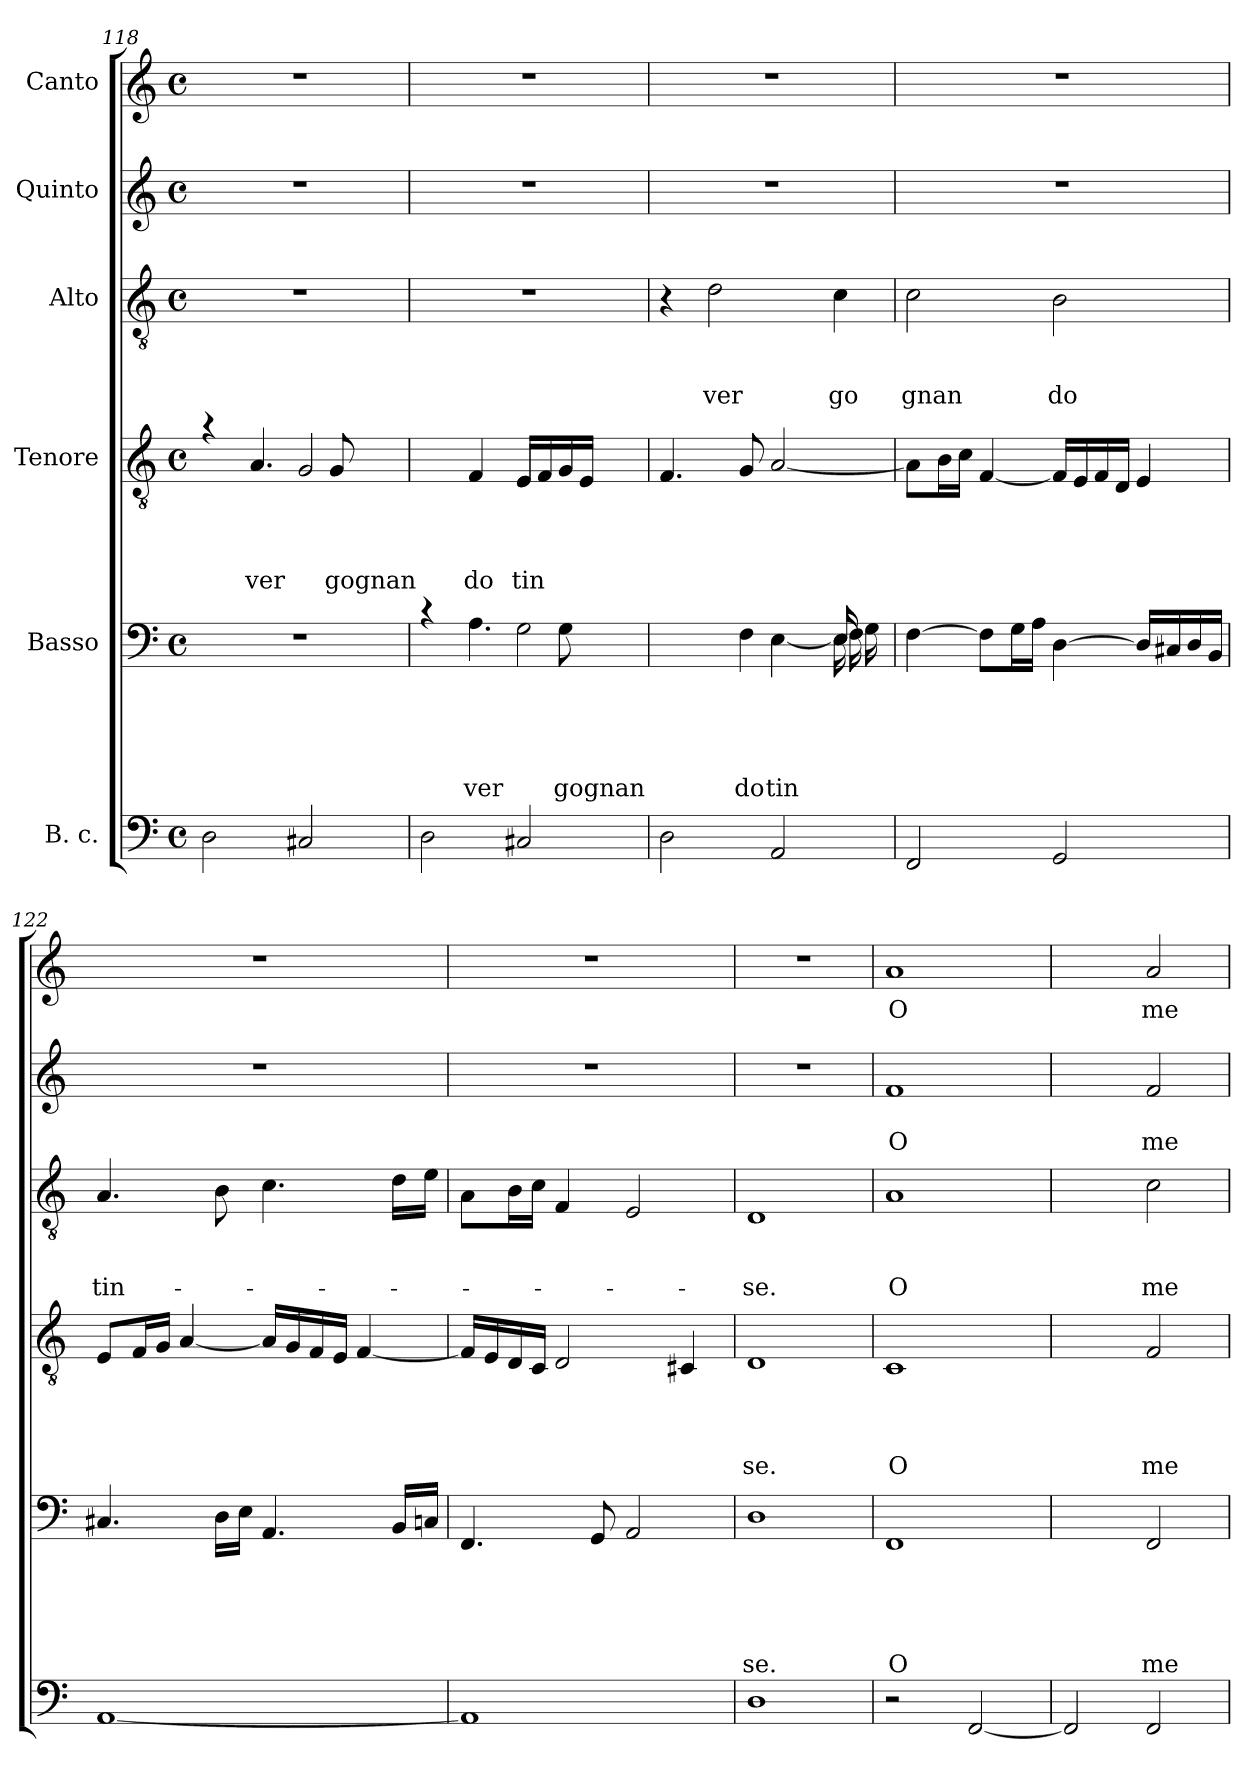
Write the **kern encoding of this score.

**kern	**kern	**text	**text	**text	**text	**text	**kern	**text	**text	**text	**text	**kern	**text	**text	**text	**kern	**text	**text	**kern	**text
*part6	*part5	*part5	*part5	*part5	*part5	*part5	*part4	*part4	*part4	*part4	*part4	*part3	*part3	*part3	*part3	*part2	*part2	*part2	*part1	*part1
*staff6	*staff5	*staff5	*staff5	*staff5	*staff5	*staff5	*staff4	*staff4	*staff4	*staff4	*staff4	*staff3	*staff3	*staff3	*staff3	*staff2	*staff2	*staff2	*staff1	*staff1
*I"B. c.	*I"Basso	*	*	*	*	*	*I"Tenore	*	*	*	*	*I"Alto	*	*	*	*I"Quinto	*	*	*I"Canto	*
*clefF4	*clefF4	*	*	*	*	*	*clefGv2	*	*	*	*	*clefGv2	*	*	*	*clefG2	*	*	*clefG2	*
*k[]	*k[]	*	*	*	*	*	*k[]	*	*	*	*	*k[]	*	*	*	*k[]	*	*	*k[]	*
*C:	*C:	*	*	*	*	*	*C:	*	*	*	*	*C:	*	*	*	*C:	*	*	*C:	*
*M4/4	*M4/4	*	*	*	*	*	*M4/4	*	*	*	*	*M4/4	*	*	*	*M4/4	*	*	*M4/4	*
*met(c)	*met(c)	*	*	*	*	*	*met(c)	*	*	*	*	*met(c)	*	*	*	*met(c)	*	*	*met(c)	*
=118	=118	=118	=118	=118	=118	=118	=118	=118	=118	=118	=118	=118	=118	=118	=118	=118	=118	=118	=118	=118
*	*	*	*	*	*	*	*^	*	*	*	*	*	*	*	*	*	*	*	*	*
2D\	1r	.	.	.	.	.	4ra	2ryy	.	.	.	.	1r	.	.	.	1r	.	.	1r	.
!	!	!	!	!	!	!	!	!	!	!	!	!LO:LY:b	!	!	!	!	!	!	!	!	!
.	.	.	.	.	.	.	4.A/	.	.	.	.	ver	.	.	.	.	.	.	.	.	.
2C#X/	.	.	.	.	.	.	.	2G/	.	.	.	.	.	.	.	.	.	.	.	.	.
!	!	!	!	!	!	!	!	!	!	!	!	!LO:LY:b	!	!	!	!	!	!	!	!	!
.	.	.	.	.	.	.	8G/	.	.	.	.	gognan	.	.	.	.	.	.	.	.	.
.	.	.	.	.	.	.	4ryy	.	.	.	.	.	.	.	.	.	.	.	.	.	.
=119	=119	=119	=119	=119	=119	=119	=119	=119	=119	=119	=119	=119	=119	=119	=119	=119	=119	=119	=119	=119	=119
*	*^	*	*	*	*	*	*	*	*	*	*	*	*	*	*	*	*	*	*	*	*
2D\	4rc	2ryy	.	.	.	.	.	4ryy	2ryy	.	.	.	.	1r	.	.	.	1r	.	.	1r	.
!	!	!	!	!	!	!	!LO:LY:b	!	!	!	!	!	!LO:LY:b	!	!	!	!	!	!	!	!	!
.	4.A\	.	.	.	.	.	ver	4F/	.	.	.	.	do	.	.	.	.	.	.	.	.	.
!	!	!	!	!	!	!	!	!	!	!	!	!	!LO:LY:b	!	!	!	!	!	!	!	!	!
2C#X/	.	2G\	.	.	.	.	.	(<4E/	16E/LL)	.	.	.	tin	.	.	.	.	.	.	.	.	.
.	.	.	.	.	.	.	.	.	16F/	.	.	.	.	.	.	.	.	.	.	.	.	.
!	!	!	!	!	!	!	!LO:LY:b	!	!	!	!	!	!	!	!	!	!	!	!	!	!	!
.	8G\	.	.	.	.	.	gognan	.	16G/	.	.	.	.	.	.	.	.	.	.	.	.	.
.	.	.	.	.	.	.	.	.	16E/JJ	.	.	.	.	.	.	.	.	.	.	.	.	.
.	4ryy	.	.	.	.	.	.	4ryy	4ryy	.	.	.	.	.	.	.	.	.	.	.	.	.
*	*	*	*	*	*	*	*	*v	*v	*	*	*	*	*	*	*	*	*	*	*	*	*
=120	=120	=120	=120	=120	=120	=120	=120	=120	=120	=120	=120	=120	=120	=120	=120	=120	=120	=120	=120	=120	=120
*	*^	*^	*	*	*	*	*	*	*	*	*	*	*	*	*	*	*	*	*	*	*
2D\	4.ryy	2ryy	2.ryy	2.ryy	.	.	.	.	.	4.F/	.	.	.	.	4r	.	.	.	1r	.	.	1r	.
!	!	!	!	!	!	!	!	!	!	!	!	!	!	!	!	!	!	!LO:LY:b	!	!	!	!	!
.	.	.	.	.	.	.	.	.	.	.	.	.	.	.	2d\	.	.	ver	.	.	.	.	.
!	!	!	!	!	!	!	!	!	!LO:LY:b	!	!	!	!	!	!	!	!	!	!	!	!	!	!
.	4F\	.	.	.	.	.	.	.	do	8G/	.	.	.	.	.	.	.	.	.	.	.	.	.
!	!	!	!	!	!	!	!	!	!LO:LY:b	!	!	!	!	!	!	!	!	!	!	!	!	!	!
2AA/	.	[>4E\	.	.	.	.	.	.	tin	[<2A/	.	.	.	.	.	.	.	.	.	.	.	.	.
.	8ryy	.	.	.	.	.	.	.	.	.	.	.	.	.	.	.	.	.	.	.	.	.	.
!	!	!	!	!	!	!	!	!	!	!	!	!	!	!	!	!	!	!LO:LY:b	!	!	!	!	!
.	16E/	16E\]	16F\	16G\	.	.	.	.	.	.	.	.	.	.	4c\	.	.	go	.	.	.	.	.
.	8.ryy	8.ryy	8.ryy	8.ryy	.	.	.	.	.	.	.	.	.	.	.	.	.	.	.	.	.	.	.
=121	=121	=121	=121	=121	=121	=121	=121	=121	=121	=121	=121	=121	=121	=121	=121	=121	=121	=121	=121	=121	=121	=121	=121
!	!	!	!	!	!	!	!	!	!	!	!	!	!	!	!	!	!	!LO:LY:b	!	!	!	!	!
*	*v	*v	*v	*v	*	*	*	*	*	*	*	*	*	*	*	*	*	*	*	*	*	*	*
2FF/	[>4F\	.	.	.	.	.	8A\L]	.	.	.	.	2c\	.	.	gnan	1r	.	.	1r	.
.	.	.	.	.	.	.	16B\L	.	.	.	.	.	.	.	.	.	.	.	.	.
.	.	.	.	.	.	.	16c\JJ	.	.	.	.	.	.	.	.	.	.	.	.	.
.	8F\L]	.	.	.	.	.	[<4F/	.	.	.	.	.	.	.	.	.	.	.	.	.
.	16G\L	.	.	.	.	.	.	.	.	.	.	.	.	.	.	.	.	.	.	.
.	16A\JJ	.	.	.	.	.	.	.	.	.	.	.	.	.	.	.	.	.	.	.
!	!	!	!	!	!	!	!	!	!	!	!	!	!	!	!LO:LY:b	!	!	!	!	!
2GG/	[>4D\	.	.	.	.	.	16F/LL]	.	.	.	.	2B\	.	.	do	.	.	.	.	.
.	.	.	.	.	.	.	16E/	.	.	.	.	.	.	.	.	.	.	.	.	.
.	.	.	.	.	.	.	16F/	.	.	.	.	.	.	.	.	.	.	.	.	.
.	.	.	.	.	.	.	16D/JJ	.	.	.	.	.	.	.	.	.	.	.	.	.
.	16D/LL]	.	.	.	.	.	4E/	.	.	.	.	.	.	.	.	.	.	.	.	.
.	16C#X/	.	.	.	.	.	.	.	.	.	.	.	.	.	.	.	.	.	.	.
.	16D/	.	.	.	.	.	.	.	.	.	.	.	.	.	.	.	.	.	.	.
.	16BB/JJ	.	.	.	.	.	.	.	.	.	.	.	.	.	.	.	.	.	.	.
!!LO:PB:g=z
=122	=122	=122	=122	=122	=122	=122	=122	=122	=122	=122	=122	=122	=122	=122	=122	=122	=122	=122	=122	=122
!	!	!	!	!	!	!	!	!	!	!	!	!	!	!	!LO:LY:b	!	!	!	!	!
[<1AA	4.C#X/	.	.	.	.	.	8E/L	.	.	.	.	4.A/	.	.	tin-	1r	.	.	1r	.
.	.	.	.	.	.	.	16F/L	.	.	.	.	.	.	.	.	.	.	.	.	.
.	.	.	.	.	.	.	16G/JJ	.	.	.	.	.	.	.	.	.	.	.	.	.
.	.	.	.	.	.	.	[<4A/	.	.	.	.	.	.	.	.	.	.	.	.	.
.	16D\LL	.	.	.	.	.	.	.	.	.	.	8B\	.	.	.	.	.	.	.	.
.	16E\JJ	.	.	.	.	.	.	.	.	.	.	.	.	.	.	.	.	.	.	.
.	4.AA/	.	.	.	.	.	16A/LL]	.	.	.	.	4.c\	.	.	.	.	.	.	.	.
.	.	.	.	.	.	.	16G/	.	.	.	.	.	.	.	.	.	.	.	.	.
.	.	.	.	.	.	.	16F/	.	.	.	.	.	.	.	.	.	.	.	.	.
.	.	.	.	.	.	.	16E/JJ	.	.	.	.	.	.	.	.	.	.	.	.	.
.	.	.	.	.	.	.	[<4F/	.	.	.	.	.	.	.	.	.	.	.	.	.
.	16BB/LL	.	.	.	.	.	.	.	.	.	.	16d\LL	.	.	.	.	.	.	.	.
.	16Cn/JJ	.	.	.	.	.	.	.	.	.	.	16e\JJ	.	.	.	.	.	.	.	.
=123	=123	=123	=123	=123	=123	=123	=123	=123	=123	=123	=123	=123	=123	=123	=123	=123	=123	=123	=123	=123
1AA]	4.FF/	.	.	.	.	.	16F/LL]	.	.	.	.	8A\L	.	.	.	1r	.	.	1r	.
.	.	.	.	.	.	.	16E/	.	.	.	.	.	.	.	.	.	.	.	.	.
.	.	.	.	.	.	.	16D/	.	.	.	.	16B\L	.	.	.	.	.	.	.	.
.	.	.	.	.	.	.	16C/JJ	.	.	.	.	16c\JJ	.	.	.	.	.	.	.	.
.	.	.	.	.	.	.	2D/	.	.	.	.	4F/	.	.	.	.	.	.	.	.
.	8GG/	.	.	.	.	.	.	.	.	.	.	.	.	.	.	.	.	.	.	.
.	2AA/	.	.	.	.	.	.	.	.	.	.	2E/	.	.	.	.	.	.	.	.
.	.	.	.	.	.	.	4C#X/	.	.	.	.	.	.	.	.	.	.	.	.	.
=124	=124	=124	=124	=124	=124	=124	=124	=124	=124	=124	=124	=124	=124	=124	=124	=124	=124	=124	=124	=124
!	!	!	!	!	!	!LO:LY:b	!	!	!	!	!LO:LY:b	!	!	!	!LO:LY:b	!	!	!	!	!
1D	1D	.	.	.	.	se.	1D	.	.	.	se.	1D	.	.	-se.	1r	.	.	1r	.
=125	=125	=125	=125	=125	=125	=125	=125	=125	=125	=125	=125	=125	=125	=125	=125	=125	=125	=125	=125	=125
!	!	!	!	!	!	!LO:LY:b	!	!	!	!	!LO:LY:b	!	!	!	!LO:LY:b	!	!	!LO:LY:b	!	!LO:LY:b
2r	1FF	.	.	.	.	O	1C	.	.	.	O	1A	.	.	O	1f	.	O	1a	O
[<2FF/	.	.	.	.	.	.	.	.	.	.	.	.	.	.	.	.	.	.	.	.
=126	=126	=126	=126	=126	=126	=126	=126	=126	=126	=126	=126	=126	=126	=126	=126	=126	=126	=126	=126	=126
2FF/]	2ryy	.	.	.	.	.	2ryy	.	.	.	.	2ryy	.	.	.	2ryy	.	.	2ryy	.
!	!	!	!	!	!	!LO:LY:b	!	!	!	!	!LO:LY:b	!	!	!	!LO:LY:b	!	!	!LO:LY:b	!	!LO:LY:b
2FF/	2FF/	.	.	.	.	me	2F/	.	.	.	me-	2c\	.	.	me-	2f/	.	me-	2a/	me
=	=	=	=	=	=	=	=	=	=	=	=	=	=	=	=	=	=	=	=	=
*-	*-	*-	*-	*-	*-	*-	*-	*-	*-	*-	*-	*-	*-	*-	*-	*-	*-	*-	*-	*-
